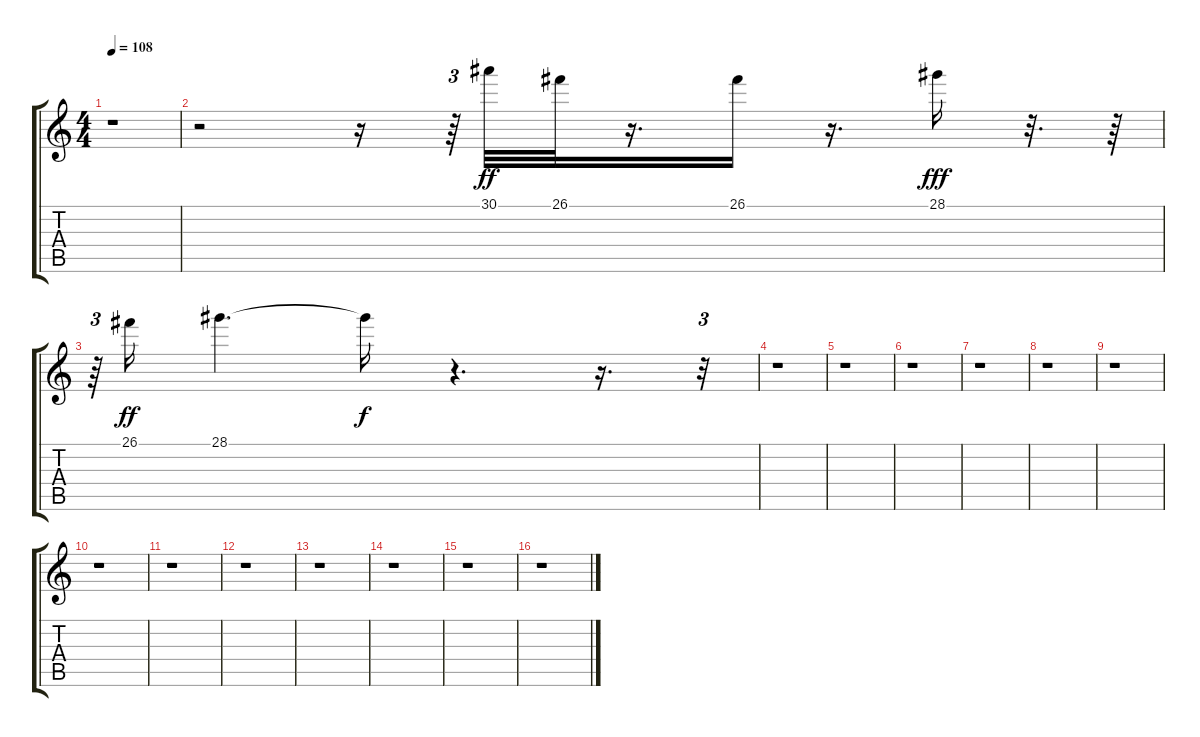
\track "" {instrument shakuhachi}
\staff {score tabs}
\tuning (E4 B3 G3 D3 A2 E2) {hide}
\ts (4 4)
\tempo 108
\clef g2
\ks c
r.1{dy f} |
r.2 r.16 r.64{tu (3 2)} 30.1.32{dy ff} 26.1.32 r.16{d} 26.1.16 r.16{d} 28.1.16{dy fff} r.32{d} r.64 |
r.64{tu (3 2)} 26.1.16{dy ff} 28.1.4{d} 28.1{t}.16{dy f} r.4{d} r.16{d} r.32{tu (3 2)} |
r.1 |
r.1 |
r.1 |
r.1 |
r.1 |
r.1 |
r.1 |
r.1 |
r.1 |
r.1 |
r.1 |
r.1 |
r.1
